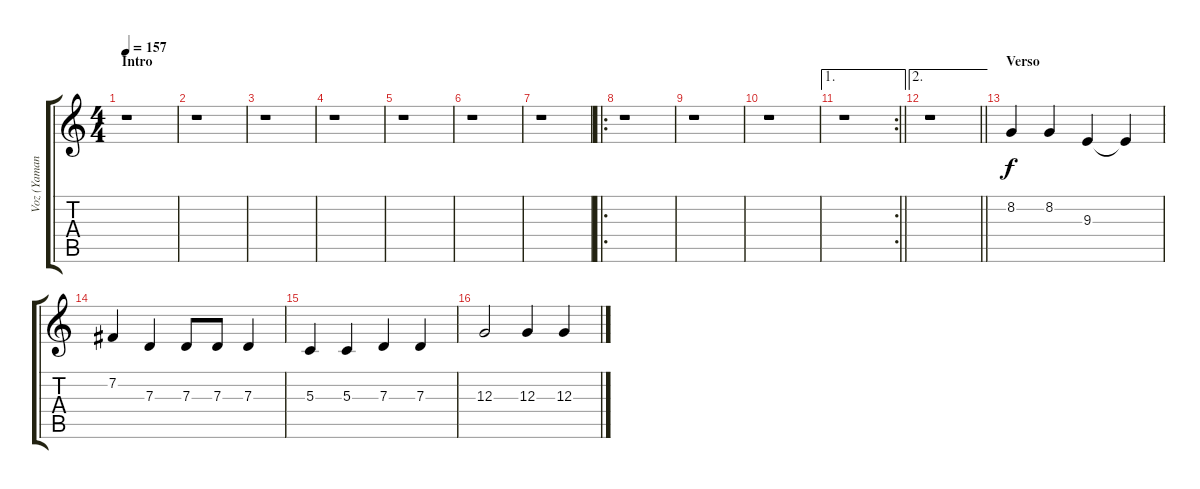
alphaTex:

\track ("Voz (Yamanaka)" "Voz (Yaman") {instrument electricgrandpiano}
\staff {score tabs}
\tuning (E4 B3 G3 D3 A2 E2) {hide}
\ts (4 4)
\section ("" "Intro")
\tempo 157
\clef g2
\ks c
r.1{dy f instrument electricgrandpiano} |
r.1 |
r.1 |
r.1 |
r.1 |
r.1 |
r.1 |
\ro
r.1 |
r.1 |
r.1 |
\ae 1
\rc 2
\barLineRight lightlight
r.1 |
\ae 2
\barLineRight lightlight
r.1 |
\section ("" "Verso")
8.2.4 8.2.4 9.3.4 9.3{t}.4 |
7.2.4 7.3.4 7.3.8 7.3.8 7.3.4 |
5.3.4 5.3.4 7.3.4 7.3.4 |
12.3.2 12.3.4 12.3.4
